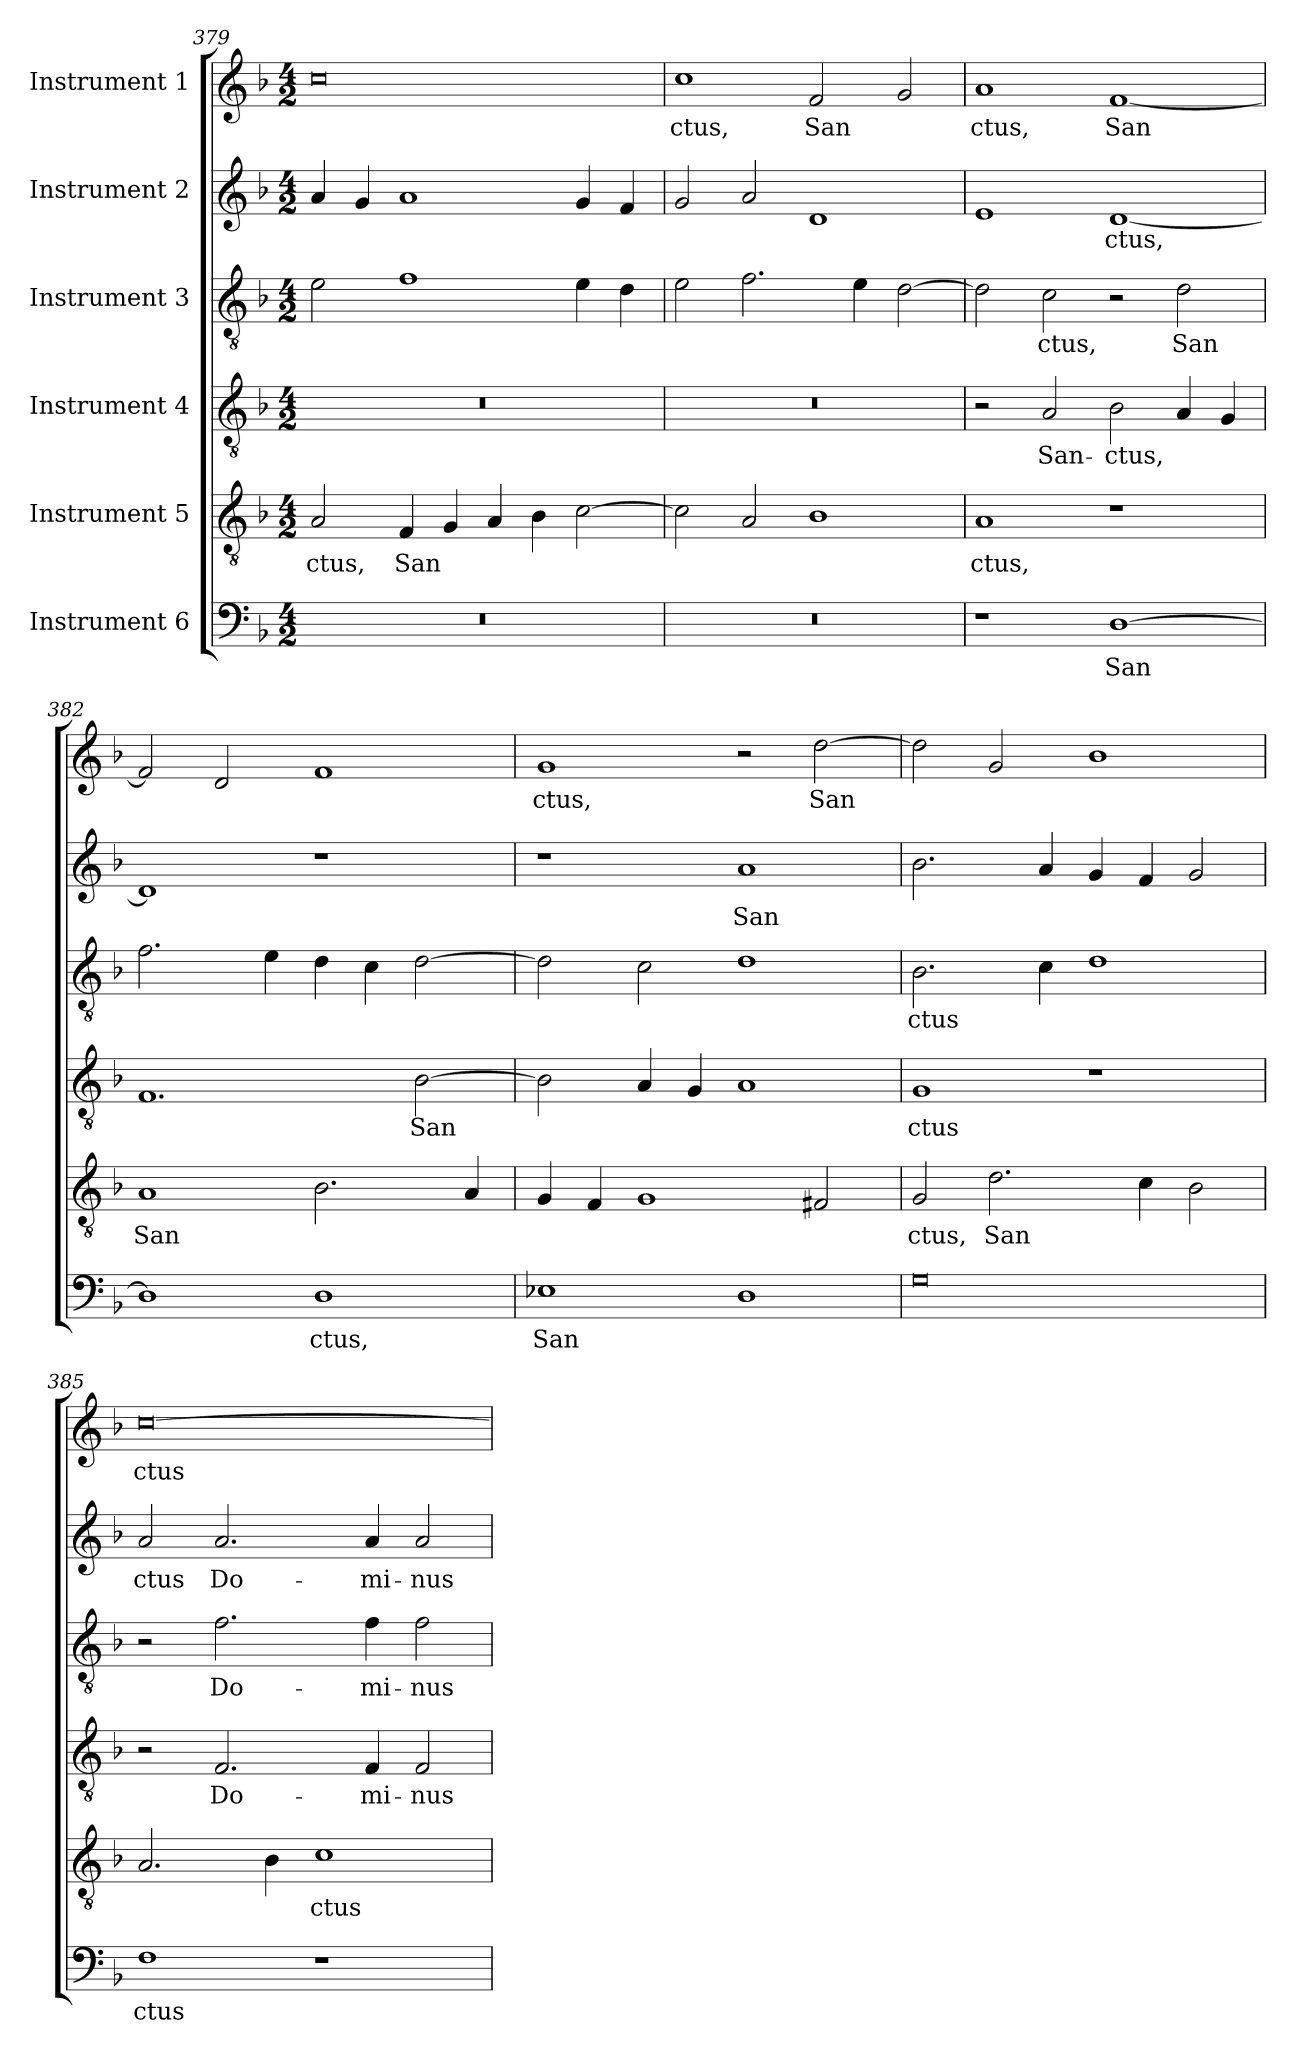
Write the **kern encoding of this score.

**kern	**text	**kern	**text	**kern	**text	**kern	**text	**kern	**text	**kern	**text
*part6	*part6	*part5	*part5	*part4	*part4	*part3	*part3	*part2	*part2	*part1	*part1
*staff6	*staff6	*staff5	*staff5	*staff4	*staff4	*staff3	*staff3	*staff2	*staff2	*staff1	*staff1
*I"Instrument 6	*	*I"Instrument 5	*	*I"Instrument 4	*	*I"Instrument 3	*	*I"Instrument 2	*	*I"Instrument 1	*
!!LO:LB:g=z
*clefF4	*	*clefGv2	*	*clefGv2	*	*clefGv2	*	*clefG2	*	*clefG2	*
*k[b-]	*	*k[b-]	*	*k[b-]	*	*k[b-]	*	*k[b-]	*	*k[b-]	*
*F:	*	*F:	*	*F:	*	*F:	*	*F:	*	*F:	*
*M4/2	*	*M4/2	*	*M4/2	*	*M4/2	*	*M4/2	*	*M4/2	*
=379	=379	=379	=379	=379	=379	=379	=379	=379	=379	=379	=379
!	!	!	!LO:LY:b:cj	!	!	!	!LO:LY:b:cj	!	!LO:LY:b:cj	!	!LO:LY:b:cj
0r	.	2A/	-ctus,	0r	.	2e\	--	4a/	--	0cc	--
!	!	!	!	!	!	!	!	!	!LO:LY:b:cj	!	!
.	.	.	.	.	.	.	.	4g/	--	.	.
!	!	!	!LO:LY:b:cj	!	!	!	!LO:LY:b:cj	!	!LO:LY:b:cj	!	!
.	.	4F/	San-	.	.	1f	--	1a	--	.	.
!	!	!	!LO:LY:b:cj	!	!	!	!	!	!	!	!
.	.	4G/	--	.	.	.	.	.	.	.	.
!	!	!	!LO:LY:b:cj	!	!	!	!	!	!	!	!
.	.	4A/	--	.	.	.	.	.	.	.	.
!	!	!	!LO:LY:b:cj	!	!	!	!	!	!	!	!
.	.	4B-\	--	.	.	.	.	.	.	.	.
!	!	!	!LO:LY:b:cj	!	!	!	!LO:LY:b:cj	!	!LO:LY:b:cj	!	!
.	.	[>2c\	--	.	.	4e\	--	4g/	--	.	.
!	!	!	!	!	!	!	!LO:LY:b:cj	!	!LO:LY:b:cj	!	!
.	.	.	.	.	.	4d\	--	4f/	--	.	.
=380	=380	=380	=380	=380	=380	=380	=380	=380	=380	=380	=380
!	!	!	!LO:LY:b:cj	!	!	!	!LO:LY:b:cj	!	!LO:LY:b:cj	!	!LO:LY:b:cj
0r	.	2c\]	--	0r	.	2e\	--	2g/	--	1cc	-ctus,
!	!	!	!LO:LY:b:cj	!	!	!	!LO:LY:b:cj	!	!LO:LY:b:cj	!	!
.	.	2A/	--	.	.	2.f\	--	2a/	--	.	.
!	!	!	!LO:LY:b:cj	!	!	!	!	!	!LO:LY:b:cj	!	!LO:LY:b:cj
.	.	1B-	--	.	.	.	.	1d	--	2f/	San-
!	!	!	!	!	!	!	!LO:LY:b:cj	!	!	!	!
.	.	.	.	.	.	4e\	--	.	.	.	.
!	!	!	!	!	!	!	!LO:LY:b:cj	!	!	!	!LO:LY:b:cj
.	.	.	.	.	.	[>2d\	--	.	.	2g/	--
=381	=381	=381	=381	=381	=381	=381	=381	=381	=381	=381	=381
!	!	!	!LO:LY:b:cj	!	!	!	!LO:LY:b:cj	!	!LO:LY:b:cj	!	!LO:LY:b:cj
1r	.	1A	-ctus,	2r	.	2d\]	--	1e	--	1a	-ctus,
!	!	!	!	!	!LO:LY:b:cj	!	!LO:LY:b:cj	!	!	!	!
.	.	.	.	2A/	San-	2c\	-ctus,	.	.	.	.
!	!LO:LY:b:cj	!	!	!	!LO:LY:b:cj	!	!	!	!LO:LY:b:cj	!	!LO:LY:b:cj
[>1D	San-	1r	.	2B-\	-ctus,	2r	.	[<1d	-ctus,	[<1f	San-
!	!	!	!	!	!LO:LY:b:cj	!	!LO:LY:b:cj	!	!	!	!
.	.	.	.	4A/	.	2d\	San-	.	.	.	.
!	!	!	!	!	!LO:LY:b:cj	!	!	!	!	!	!
.	.	.	.	4G/	.	.	.	.	.	.	.
=382	=382	=382	=382	=382	=382	=382	=382	=382	=382	=382	=382
!	!LO:LY:b:cj	!	!LO:LY:b:cj	!	!LO:LY:b:cj	!	!LO:LY:b:cj	!	!LO:LY:b:cj	!	!LO:LY:b:cj
1D]	--	1A	San-	1.F	.	2.f\	--	1d]	.	2f/]	--
!	!	!	!	!	!	!	!	!	!	!	!LO:LY:b:cj
.	.	.	.	.	.	.	.	.	.	2d/	--
!	!	!	!	!	!	!	!LO:LY:b:cj	!	!	!	!
.	.	.	.	.	.	4e\	--	.	.	.	.
!	!LO:LY:b:cj	!	!LO:LY:b:cj	!	!	!	!LO:LY:b:cj	!	!	!	!LO:LY:b:cj
1D	-ctus,	2.B-\	--	.	.	4d\	--	1r	.	1f	--
!	!	!	!	!	!	!	!LO:LY:b:cj	!	!	!	!
.	.	.	.	.	.	4c\	--	.	.	.	.
!	!	!	!	!	!LO:LY:b:cj	!	!LO:LY:b:cj	!	!	!	!
.	.	.	.	[>2B-\	San-	[>2d\	--	.	.	.	.
!	!	!	!LO:LY:b:cj	!	!	!	!	!	!	!	!
.	.	4A/	--	.	.	.	.	.	.	.	.
=383	=383	=383	=383	=383	=383	=383	=383	=383	=383	=383	=383
!	!LO:LY:b:cj	!	!LO:LY:b:cj	!	!LO:LY:b:cj	!	!LO:LY:b:cj	!	!	!	!LO:LY:b:cj
1E-X	San-	4G/	--	2B-\]	--	2d\]	--	1r	.	1g	-ctus,
!	!	!	!LO:LY:b:cj	!	!	!	!	!	!	!	!
.	.	4F/	--	.	.	.	.	.	.	.	.
!	!	!	!LO:LY:b:cj	!	!LO:LY:b:cj	!	!LO:LY:b:cj	!	!	!	!
.	.	1G	--	4A/	--	2c\	--	.	.	.	.
!	!	!	!	!	!LO:LY:b:cj	!	!	!	!	!	!
.	.	.	.	4G/	--	.	.	.	.	.	.
!	!LO:LY:b:cj	!	!	!	!LO:LY:b:cj	!	!LO:LY:b:cj	!	!LO:LY:b:cj	!	!
1D	--	.	.	1A	--	1d	--	1a	San-	2r	.
!	!	!	!LO:LY:b:cj	!	!	!	!	!	!	!	!LO:LY:b:cj
.	.	2F#/	--	.	.	.	.	.	.	[>2dd\	San-
=384	=384	=384	=384	=384	=384	=384	=384	=384	=384	=384	=384
!	!LO:LY:b:cj	!	!LO:LY:b:cj	!	!LO:LY:b:cj	!	!LO:LY:b:cj	!	!LO:LY:b:cj	!	!LO:LY:b:cj
0G	--	2G/	-ctus,	1G	-ctus	2.B-\	-ctus	2.b-\	--	2dd\]	--
!	!	!	!LO:LY:b:cj	!	!	!	!	!	!	!	!LO:LY:b:cj
.	.	2.d\	San-	.	.	.	.	.	.	2g/	--
!	!	!	!	!	!	!	!LO:LY:b:cj	!	!LO:LY:b:cj	!	!
.	.	.	.	.	.	4c\	.	4a/	--	.	.
!	!	!	!	!	!	!	!LO:LY:b:cj	!	!LO:LY:b:cj	!	!LO:LY:b:cj
.	.	.	.	1r	.	1d	.	4g/	--	1b-	--
!	!	!	!LO:LY:b:cj	!	!	!	!	!	!LO:LY:b:cj	!	!
.	.	4c\	--	.	.	.	.	4f/	--	.	.
!	!	!	!LO:LY:b:cj	!	!	!	!	!	!LO:LY:b:cj	!	!
.	.	2B-\	--	.	.	.	.	2g/	--	.	.
!!LO:PB:g=z
=385	=385	=385	=385	=385	=385	=385	=385	=385	=385	=385	=385
!	!LO:LY:b:cj	!	!LO:LY:b:cj	!	!	!	!	!	!LO:LY:b:cj	!	!LO:LY:b:cj
1F	-ctus	2.A/	--	2r	.	2r	.	2a/	-ctus	[>0cc	-ctus
!	!	!	!	!	!LO:LY:b:cj	!	!LO:LY:b:cj	!	!LO:LY:b:cj	!	!
.	.	.	.	2.F/	Do-	2.f\	Do-	2.a/	Do-	.	.
!	!	!	!LO:LY:b:cj	!	!	!	!	!	!	!	!
.	.	4B-\	--	.	.	.	.	.	.	.	.
!	!	!	!LO:LY:b:cj	!	!	!	!	!	!	!	!
1r	.	1c	-ctus	.	.	.	.	.	.	.	.
!	!	!	!	!	!LO:LY:b:cj	!	!LO:LY:b:cj	!	!LO:LY:b:cj	!	!
.	.	.	.	4F/	-mi-	4f\	-mi-	4a/	-mi-	.	.
!	!	!	!	!	!LO:LY:b:cj	!	!LO:LY:b:cj	!	!LO:LY:b:cj	!	!
.	.	.	.	2F/	-nus	2f\	-nus	2a/	-nus	.	.
=	=	=	=	=	=	=	=	=	=	=	=
*-	*-	*-	*-	*-	*-	*-	*-	*-	*-	*-	*-
